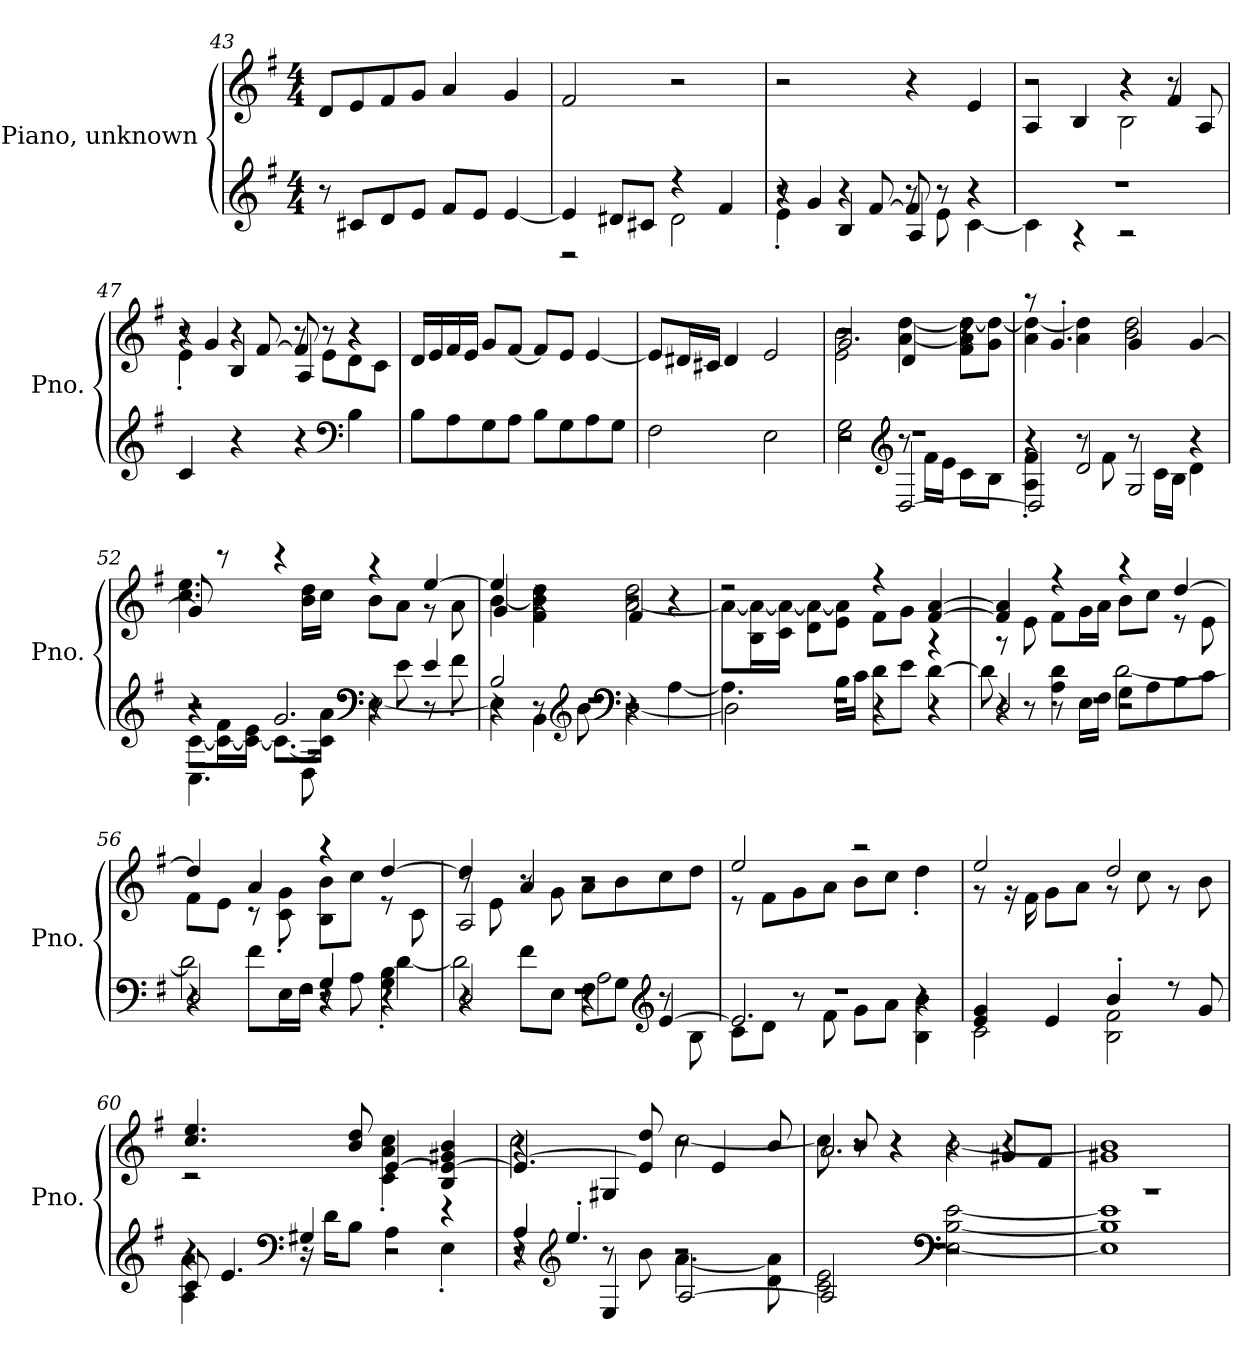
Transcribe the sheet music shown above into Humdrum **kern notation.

**kern	**kern
*part1	*part1
*staff2	*staff1
*I"Piano, unknown	*
*I'Pno.	*
*clefG2	*clefG2
*k[f#]	*k[f#]
*M4/4	*M4/4
=43	=43
8r	8d/L
8c#X/L	8e/
8d/	8f#/
8e/J	8g/J
8f#/L	4a/
8e/J	.
[4e/	4g/
=44	=44
*^	*
4e/]	2r	2f#/
8d#X/L	.	.
8c#X/J	.	.
4r	2d#\	2r
4f#/	.	.
=45	=45	=45
*	*^	*
8r	4e'\	4r	2r
4g/	.	.	.
.	4r	4B/	.
[8f#/	.	.	.
8f#/]	8r	4A/	4r
8r	8e\	.	.
4r	[4c\	4r	4e/
*	*v	*v	*
=46	=46	=46
*	*	*^
*	*	*	*^
1r	4c\]	2r	2r	4A/
.	4r	.	.	4B/
.	2r	4r	2B\	4r
.	.	4f#/	.	8r
.	.	.	.	8A/
*v	*v	*	*	*
!!LO:LB:g=z	!!	!!
=47	=47	=47	=47
4c/	8r	4e'\	4r
.	4g/	.	.
4r	.	4r	4B/
.	[8f#/	.	.
4r	8f#/]	8r	4A/
.	8r	8e\L	.
*clefF4	*	*	*
4B\	4r	8d\	4r
.	.	8c\J	.
*	*v	*v	*v
=48	=48
8B\L	16d/LL
.	16e/
8A\	16f#/
.	16e/JJ
8G\	8g/L
8A\J	[8f#/J
8B\L	8f#/L]
8G\	8e/J
8A\	[4e/
8G\J	.
=49	=49
2F#\	8e/L]
.	16d#X/L
.	16c#X/JJ
.	4d#/
2E\	2e/
=50	=50
*^	*^
*	*^	*	*^
1r	2E\ 2G\	2r	2.g/	2e\ 2b\	2r
*clefG2	*	*	*	*	*
.	8r	[2D/	.	[4a\ [4dd\	4d/
.	16f#\LL	.	.	.	.
.	16e\JJ	.	.	.	.
.	8c\L	.	4r	8f#\ 8a\] 8dd\_L	4r
.	8B\J	.	.	8g\ 8dd\_J	.
*	*	*	*	*v	*v
!!LO:LB:g=z
=51	=51	=51	=51	=51
4r	4A\' 4f#\'	2D/]	8r	4a\ 4dd\_
.	.	.	4.g'/	.
2d/	8r	.	.	4a\ 4dd\]
.	8f#\	.	.	.
.	8r	2G/	4g/	2b\ 2dd\
.	16c\LL	.	.	.
.	16B\JJ	.	.	.
4r	4d\	.	[4g/	.
=52	=52	=52	=52	=52
*	*	*^	*	*
2r	[8c\L	4r	4.C\	8g/]	4.cc\ 4.ee\
.	16c\_ 16f#\L	.	.	8r	.
.	16c\_ 16e\JJ	.	.	.	.
.	8.c\L_	2.g/	.	4r	.
.	.	.	8D\	.	16b\ 16dd\LL
.	16c\] 16a\Jk	.	.	.	16cc\JJ
*clefF4	*	*	*	*	*
4r	8r	.	[2E\	4r	8b\L
.	8e\	.	.	.	8a\J
4e/	8r	.	.	[4ee/	8r
.	8f#'\	.	.	.	8a\
=53	=53	=53	=53	=53	=53
*	*	*	*	*	*^
1r	4r	2B/	4E\]	4ee/]	[4b\	4g/
.	8r	.	4BB\	4r	4f#\ 4b\] 4dd\	4r
*clefG2	*	*	*	*	*	*
.	8b\	.	.	.	.	.
*clefF4	*	*	*	*	*	*
.	4r	2r	[2D\	2r	[2a\ 2dd\	4f#/
.	[4A\	.	.	.	.	4r
*	*	*v	*v	*	*	*
*	*	*	*	*v	*v
!!LO:PB:g=z
=54	=54	=54	=54	=54
1r	4.A\]	2D\]	2r	8a\L_
.	.	.	.	16B\ 16a\_L
.	.	.	.	16c\ 16a\_JJ
.	.	.	.	8d\ 8a\_L
.	16B\LL	.	.	8e\ 8a\]J
.	16c\JJ	.	.	.
.	8d\L	4r	4r	8f#\L
.	8e\J	.	.	8g\J
.	4r	[4d\	[4f#/ [4a/	4r
=55	=55	=55	=55	=55
*	*	*^	*	*
1r	4r	2D/	8d\]	4f#/] 4a/]	8r
.	.	.	8r	.	8e\
.	8r	.	4A\ 4d\	4r	8f#\L
.	16E\LL	.	.	.	16g\L
.	16F#\JJ	.	.	.	16a\JJ
.	8G\L	2r	[2d\	4r	8b\L
.	8A\	.	.	.	8cc\J
.	8B\	.	.	[4dd/	8r
.	8c\J	.	.	.	8e\
=56	=56	=56	=56	=56	=56
1r	4r	2D/	2d\]	4dd/]	8f#\L
.	.	.	.	.	8e\J
.	8f#\L	.	.	4a/	8r
.	16E\L	.	.	.	8c\' 8g\'
.	16F#\JJ	.	.	.	.
.	8r	4G/	4r	4r	8B\ 8b\L
.	8A\	.	.	.	8cc\J
.	4G\' 4B\'	4r	[4d\	[4dd/	8r
.	.	.	.	.	8c\
=57	=57	=57	=57	=57	=57
*	*	*	*	*	*^
1r	4r	2D/	2d\]	4dd/]	8r	2A/
.	.	.	.	.	8e\	.
.	8f#\L	.	.	4a/	8r	.
.	8E\J	.	.	.	8g\	.
.	8F#\L	4r	2A\	2r	8a\L	2r
.	8G\J	.	.	.	8b\	.
*clefG2	*	*	*	*	*	*
.	8r	[4e/	.	.	8cc\	.
.	8B\	.	.	.	8dd\J	.
*	*	*v	*v	*	*	*
*	*	*	*	*v	*v
!!LO:LB:g=z
=58	=58	=58	=58	=58
1r	8c\L	2.e/]	2ee/	8r
.	8d\J	.	.	8f#\L
.	8r	.	.	8g\
.	8f#\	.	.	8a\J
.	8g\L	.	2r	8b\L
.	8a\J	.	.	8cc\J
.	4B\ 4b\	4r	.	4dd'\
*	*v	*v	*	*
=59	=59	=59	=59
4e/ 4g/	2c\	2ee/	8r
.	.	.	16r
.	.	.	16f#\
4e/	.	.	8g\L
.	.	.	8a\J
4b'/	2B\ 2f#\	2dd/	8r
.	.	.	8cc\
8r	.	.	8r
8g/	.	.	8b\
=60	=60	=60	=60
*	*^	*	*
8c/	4A\ 4a\	4r	4.cc/ 4.ee/	2r
4.e/	.	.	.	.
*clefF4	*	*	*	*
.	16r	4G#X/	.	.
.	16d\KL	.	.	.
.	8B\J	.	8b/ 8dd/	.
2r	4A\	2r	[4e/	4c\' 4a\' 4cc\'
.	4E'\	.	4B/ 4e/_ 4g#X/ 4b/	4r
=61	=61	=61	=61	=61
*	*	*	*	*^
8r	4r	4A/	4.e/_	2cc\	4r
*clefG2	*	*	*	*	*
4.ee'/	.	.	.	.	.
.	8r	4E/	.	.	4G#X/
.	8b\	.	8e/] 8dd/	.	.
2r	[4.a\	[2A/	8r	[2cc\	2r
.	.	.	4e/	.	.
.	8d\ 8a\]	.	8b/	.	.
!!LO:LB:g=z	!!	!!
=62	=62	=62	=62	=62	=62
1r	2c\ 2e\	2A/]	8r	8cc\]	2.a/
.	.	.	8b/	8r	.
.	.	.	4r	4r	.
*clefF4	*	*	*	*	*
.	[2E\ [2B\ [2e\	2r	4r	[2b\	.
.	.	.	8g#X/L	.	4r
.	.	.	8f#/J	.	.
*	*v	*v	*	*	*
*	*	*	*v	*v
=63	=63	=63	=63
1r	1E] 1B] 1e]	1g#X	1b]
*v	*v	*	*
*	*v	*v
=	=
*-	*-
